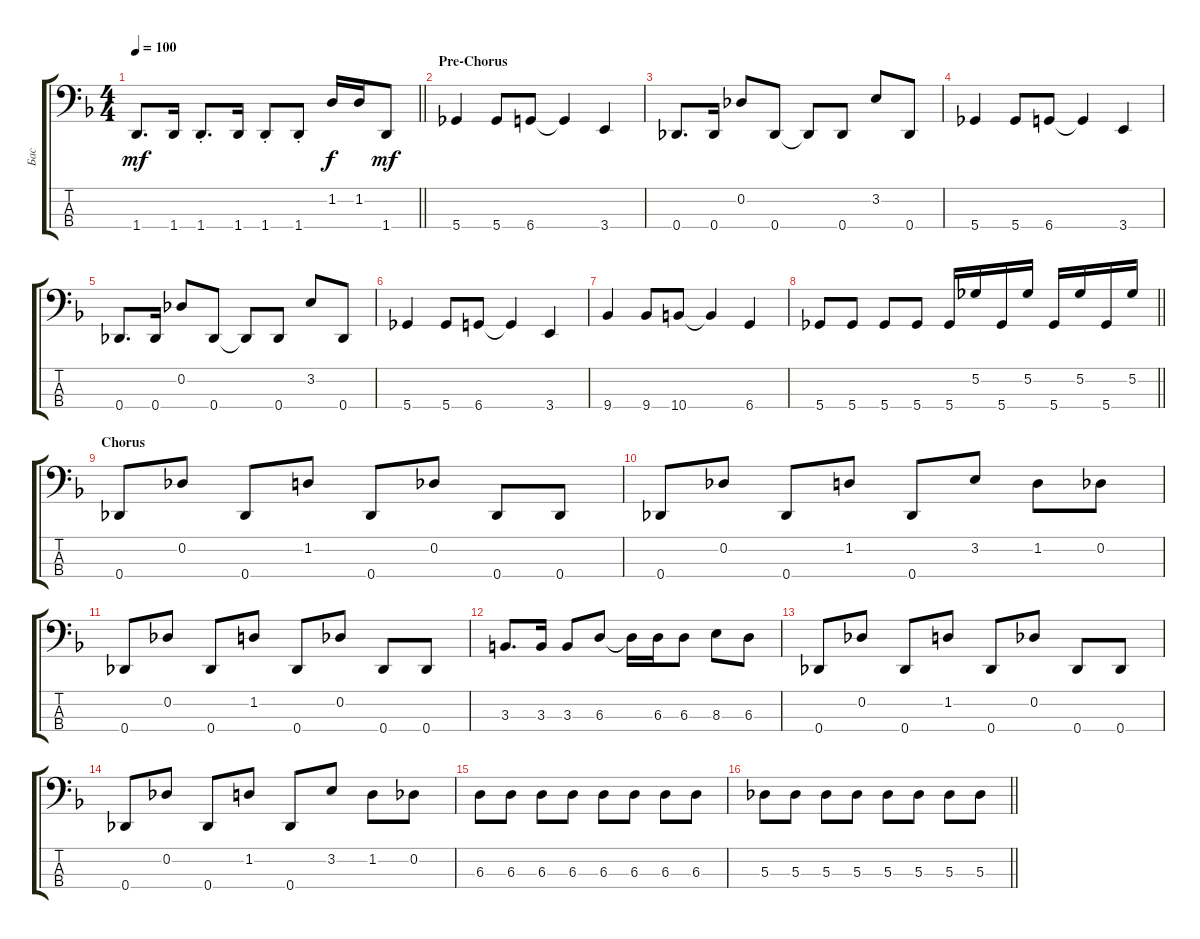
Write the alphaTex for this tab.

\track ("Бас" "Бас") {instrument electricbassfinger}
\staff {score tabs}
\tuning (Gb2 Db2 Ab1 Db1) {hide}
\ts (4 4)
\tempo 100
\clef f4
\barLineRight lightlight
\ks dminor
1.4.8{d dy mf} 1.4.16 1.4{st}.8{d} 1.4.16 1.4{st}.8 1.4{st}.8 1.2.16{dy f} 1.2.16 1.4.8{dy mf} |
\section ("" "Pre-Chorus")
5.4.4 5.4.8 6.4.8 6.4{t}.4 3.4.4 |
0.4.8{d} 0.4.16 0.2.8 0.4.8 0.4{t}.8 0.4.8 3.2.8 0.4.8 |
5.4.4 5.4.8 6.4.8 6.4{t}.4 3.4.4 |
0.4.8{d} 0.4.16 0.2.8 0.4.8 0.4{t}.8 0.4.8 3.2.8 0.4.8 |
5.4.4 5.4.8 6.4.8 6.4{t}.4 3.4.4 |
9.4.4 9.4.8 10.4.8 10.4{t}.4 6.4.4 |
\barLineRight lightlight
5.4.8 5.4.8 5.4.8 5.4.8 5.4.16 5.2.16 5.4.16 5.2.16 5.4.16 5.2.16 5.4.16 5.2.16 |
\section ("" "Chorus")
0.4.8 0.2.8 0.4.8 1.2.8 0.4.8 0.2.8 0.4.8 0.4.8 |
0.4.8 0.2.8 0.4.8 1.2.8 0.4.8 3.2.8 1.2.8 0.2.8 |
0.4.8 0.2.8 0.4.8 1.2.8 0.4.8 0.2.8 0.4.8 0.4.8 |
3.3.8{d} 3.3.16 3.3.8 6.3.8 6.3{t}.16 6.3.16 6.3.8 8.3.8 6.3.8 |
0.4.8 0.2.8 0.4.8 1.2.8 0.4.8 0.2.8 0.4.8 0.4.8 |
0.4.8 0.2.8 0.4.8 1.2.8 0.4.8 3.2.8 1.2.8 0.2.8 |
6.3.8 6.3.8 6.3.8 6.3.8 6.3.8 6.3.8 6.3.8 6.3.8 |
\barLineRight lightlight
5.3.8 5.3.8 5.3.8 5.3.8 5.3.8 5.3.8 5.3.8 5.3.8
